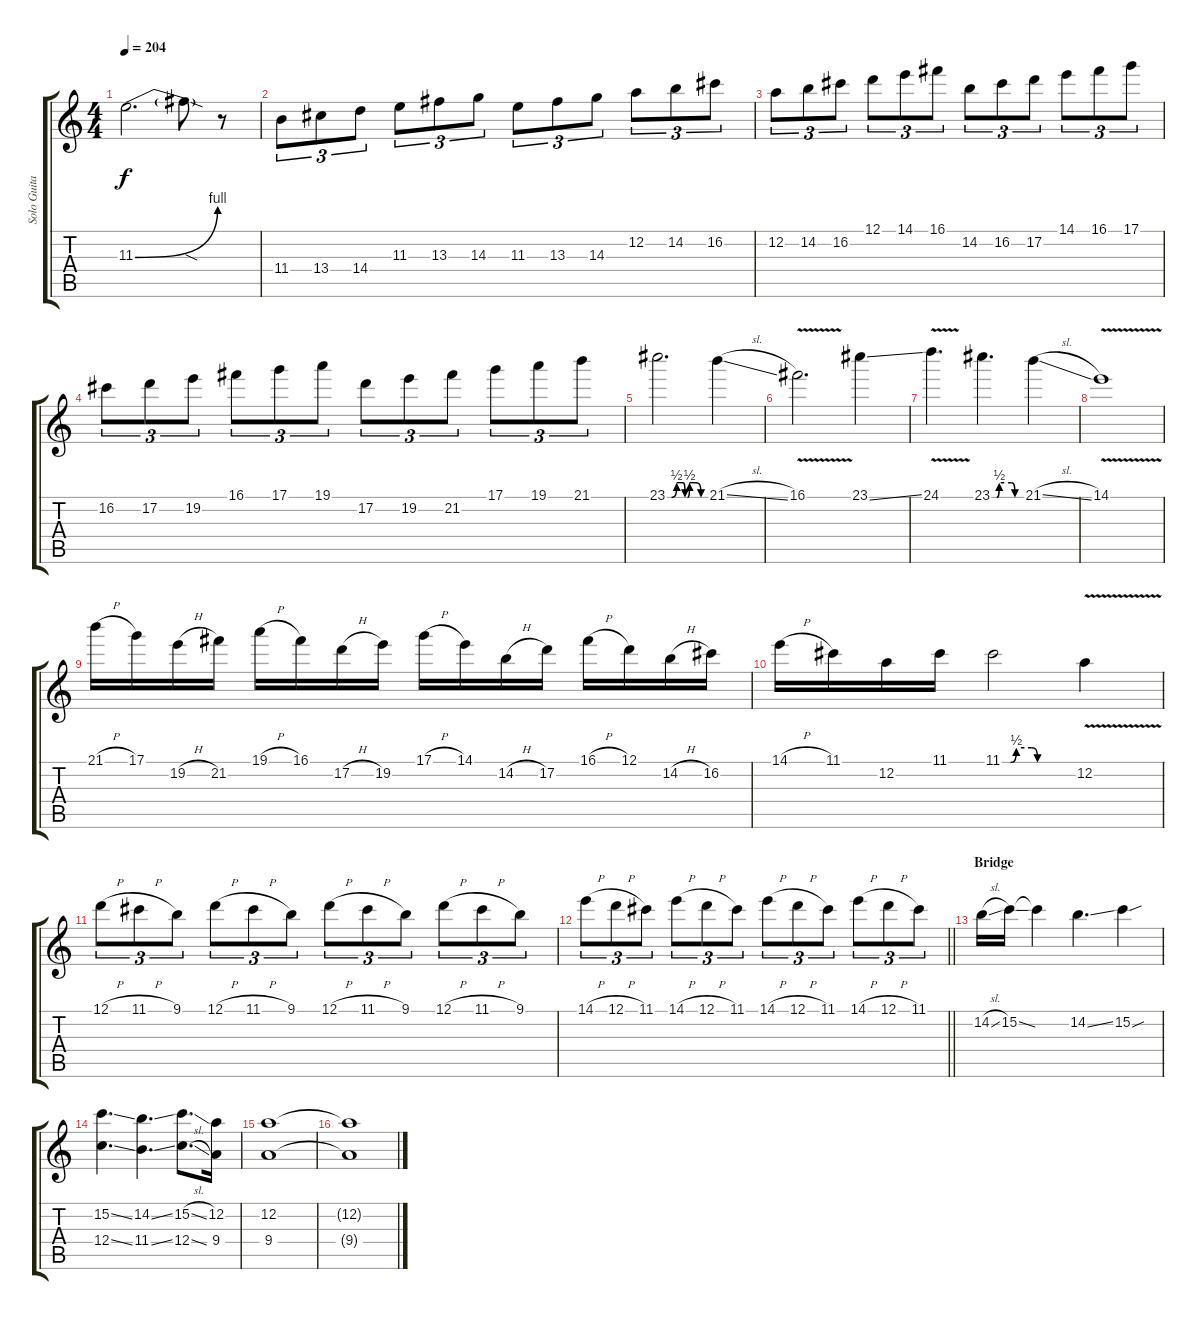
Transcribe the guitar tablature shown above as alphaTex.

\track ("Solo Guitar" "Solo Guita") {instrument overdrivenguitar}
\staff {score tabs}
\tuning (D4 A3 F3 C3 G2 D2) {hide}
\ts (4 4)
\tempo 204
\clef g2
\ks c
11.3{be (bend 0 0 60 4)}.2{d dy f} 11.3{sod t}.8 r.8 |
11.4.8{tu (3 2)} 13.4.8{tu (3 2)} 14.4.8{tu (3 2)} 11.3.8{tu (3 2)} 13.3.8{tu (3 2)} 14.3.8{tu (3 2)} 11.3.8{tu (3 2)} 13.3.8{tu (3 2)} 14.3.8{tu (3 2)} 12.2.8{tu (3 2)} 14.2.8{tu (3 2)} 16.2.8{tu (3 2)} |
12.2.8{tu (3 2)} 14.2.8{tu (3 2)} 16.2.8{tu (3 2)} 12.1.8{tu (3 2)} 14.1.8{tu (3 2)} 16.1.8{tu (3 2)} 14.2.8{tu (3 2)} 16.2.8{tu (3 2)} 17.2.8{tu (3 2)} 14.1.8{tu (3 2)} 16.1.8{tu (3 2)} 17.1.8{tu (3 2)} |
16.2.8{tu (3 2)} 17.2.8{tu (3 2)} 19.2.8{tu (3 2)} 16.1.8{tu (3 2)} 17.1.8{tu (3 2)} 19.1.8{tu (3 2)} 17.2.8{tu (3 2)} 19.2.8{tu (3 2)} 21.2.8{tu (3 2)} 17.1.8{tu (3 2)} 19.1.8{tu (3 2)} 21.1.8{tu (3 2)} |
23.1{be (custom 0 0 7 0 15 2 25 2 28 0 32 0 35 2 45 2 53 0 60 0)}.2{d} 21.1{sl}.4 |
16.1{v}.2{d} 23.1{ss}.4 |
24.1{v}.4{d} 23.1{be (custom 0 0 10 0 15 2 40 2 47 0 60 0)}.4{d} 21.1{sl}.4 |
14.1{v}.1 |
21.1{h}.16 17.1.16 19.2{h}.16 21.2.16 19.1{h}.16 16.1.16 17.2{h}.16 19.2.16 17.1{h}.16 14.1.16 14.2{h}.16 17.2.16 16.1{h}.16 12.1.16 14.2{h}.16 16.2.16 |
14.1{h}.16 11.1.16 12.2.16 11.1.16 11.1{be (custom 0 0 7 0 12 2 25 2 30 0 60 0)}.2 12.2{v}.4 |
12.1{h}.8{tu (3 2)} 11.1{h}.8{tu (3 2)} 9.1.8{tu (3 2)} 12.1{h}.8{tu (3 2)} 11.1{h}.8{tu (3 2)} 9.1.8{tu (3 2)} 12.1{h}.8{tu (3 2)} 11.1{h}.8{tu (3 2)} 9.1.8{tu (3 2)} 12.1{h}.8{tu (3 2)} 11.1{h}.8{tu (3 2)} 9.1.8{tu (3 2)} |
\barLineRight lightlight
14.1{h}.8{tu (3 2)} 12.1{h}.8{tu (3 2)} 11.1.8{tu (3 2)} 14.1{h}.8{tu (3 2)} 12.1{h}.8{tu (3 2)} 11.1.8{tu (3 2)} 14.1{h}.8{tu (3 2)} 12.1{h}.8{tu (3 2)} 11.1.8{tu (3 2)} 14.1{h}.8{tu (3 2)} 12.1{h}.8{tu (3 2)} 11.1.8{tu (3 2)} |
\section ("" "Bridge")
14.2{sl}.16 15.2{ss}.16 15.2{t}.4 14.2{ss}.4{d} 15.2{sou}.4 |
(15.2{ss} 12.4{ss}).4{d} (14.2{ss} 11.4{ss}).4{d} (15.2{sl} 12.4{sl}).8{d} (12.2 9.4).16 |
(12.2 9.4).1{volume 6} |
(12.2{t} 9.4{t}).1
